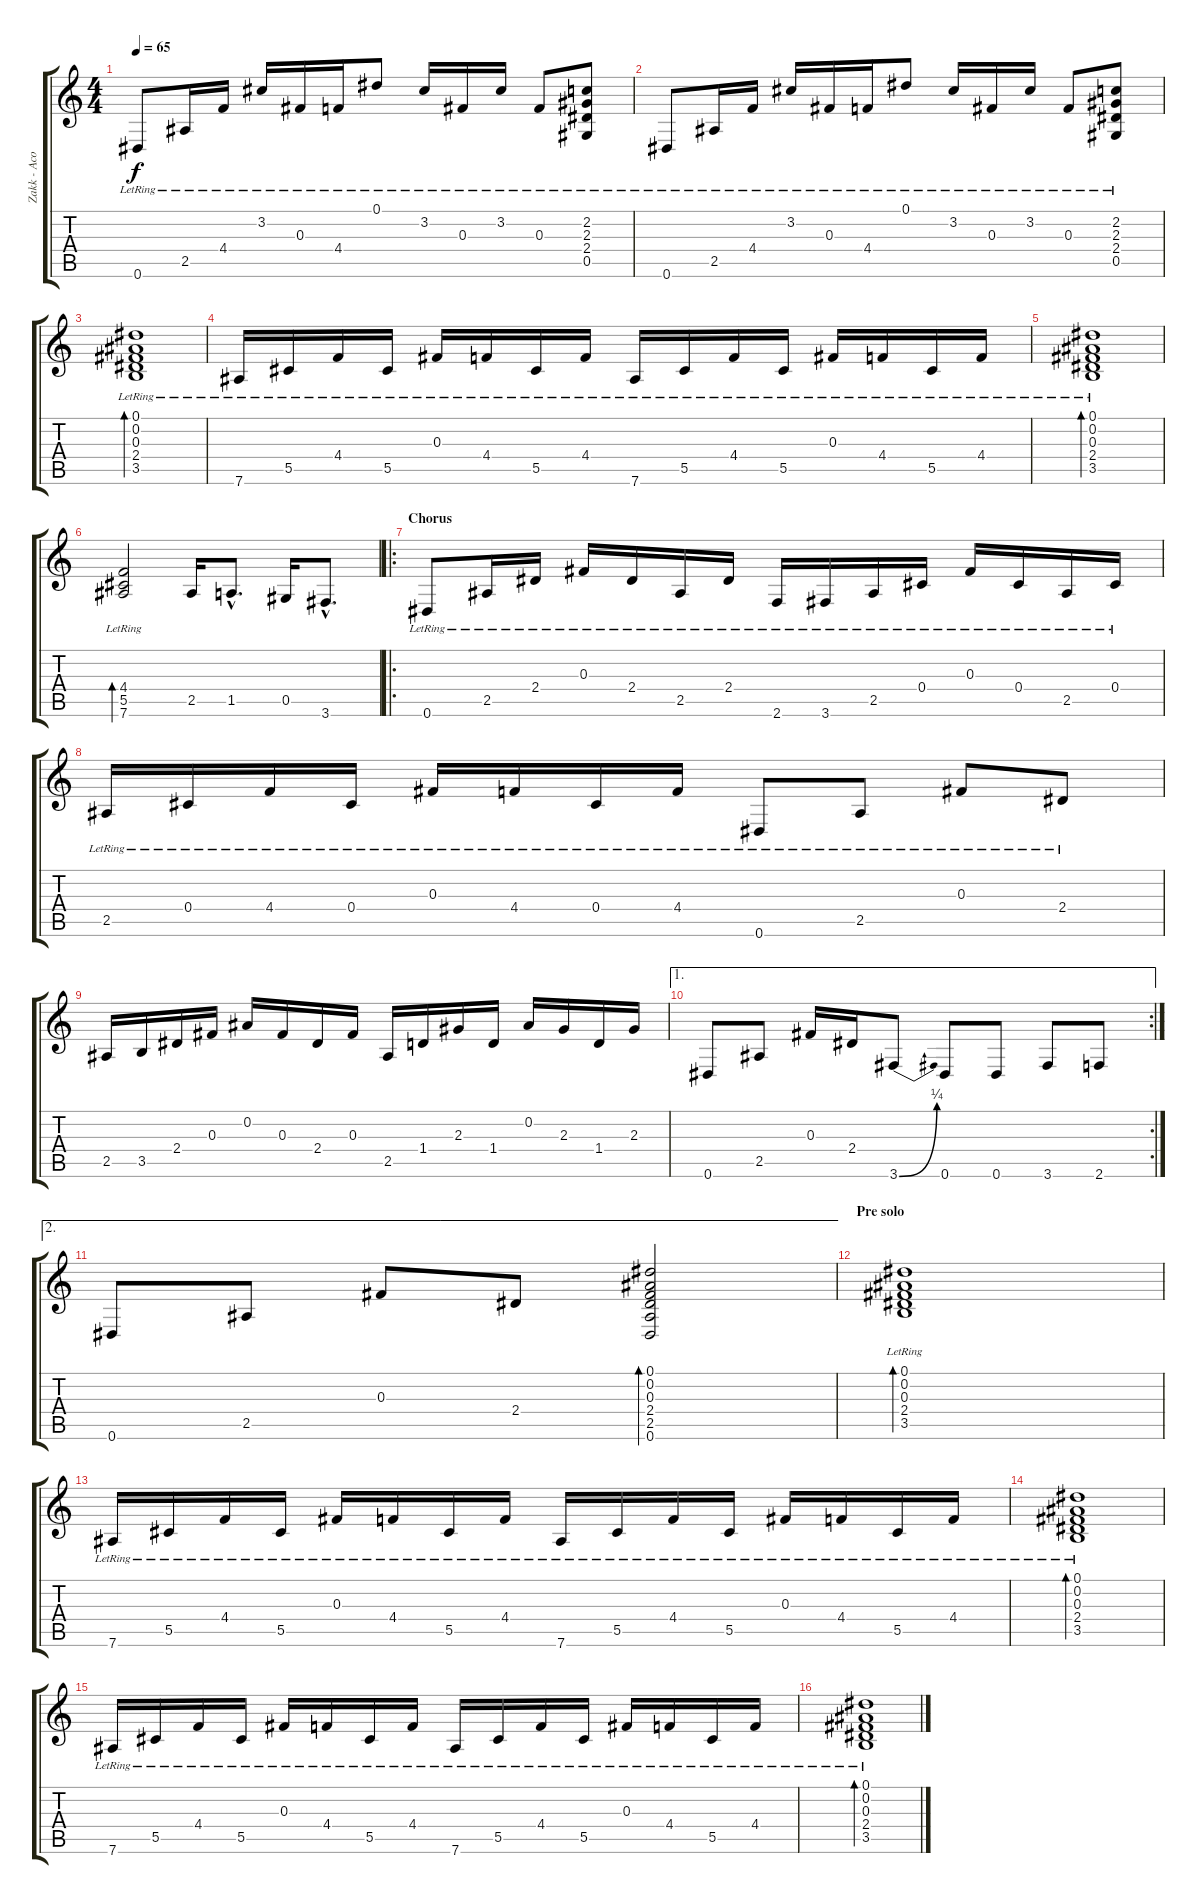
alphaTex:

\track ("Zakk - Acoustic" "Zakk - Aco") {instrument electricguitarclean}
\staff {score tabs}
\tuning (Eb4 Bb3 Gb3 Db3 Ab2 Eb2) {hide}
\ts (4 4)
\tempo 65
\clef g2
\ks c
0.6{lr}.8{dy f} 2.5{lr}.16 4.4{lr}.16 3.2{lr}.16 0.3{lr}.16 4.4{lr}.16 0.1{lr}.8 3.2{lr}.16 0.3{lr}.16 3.2{lr}.16 0.3{lr}.8 (2.2 2.3 2.4{lr} 0.5).8 |
0.6{lr}.8 2.5{lr}.16 4.4{lr}.16 3.2{lr}.16 0.3{lr}.16 4.4{lr}.16 0.1{lr}.8 3.2{lr}.16 0.3{lr}.16 3.2{lr}.16 0.3{lr}.8 (2.2 2.3 2.4{lr} 0.5).8 |
(0.1{lr} 0.2{lr} 0.3{lr} 2.4{lr} 3.5{lr}).1{bd 60} |
7.6{lr}.16 5.5{lr}.16 4.4{lr}.16 5.5{lr}.16 0.3{lr}.16 4.4{lr}.16 5.5{lr}.16 4.4{lr}.16 7.6{lr}.16 5.5{lr}.16 4.4{lr}.16 5.5{lr}.16 0.3{lr}.16 4.4{lr}.16 5.5{lr}.16 4.4{lr}.16 |
(0.1{lr} 0.2{lr} 0.3{lr} 2.4{lr} 3.5{lr}).1{bd 60} |
(4.4{lr} 5.5{lr} 7.6{lr}).2{bd 60} 2.5.16 1.5{hac}.8{d} 0.5.16 3.6{hac}.8{d} |
\ro
\section ("" "Chorus")
0.6{lr}.8 2.5{lr}.16 2.4{lr}.16 0.3{lr}.16 2.4{lr}.16 2.5{lr}.16 2.4{lr}.16 2.6{lr}.16 3.6{lr}.16 2.5{lr}.16 0.4{lr}.16 0.3{lr}.16 0.4{lr}.16 2.5{lr}.16 0.4{lr}.16 |
2.5{lr}.16 0.4{lr}.16 4.4{lr}.16 0.4{lr}.16 0.3{lr}.16 4.4{lr}.16 0.4{lr}.16 4.4{lr}.16 0.6{lr}.8 2.5{lr}.8 0.3{lr}.8 2.4{lr}.8 |
2.5.16 3.5.16 2.4.16 0.3.16 0.2.16 0.3.16 2.4.16 0.3.16 2.5.16 1.4.16 2.3.16 1.4.16 0.2.16 2.3.16 1.4.16 2.3.16 |
\ae 1
\rc 2
0.6.8 2.5.8 0.3.16 2.4.16 3.6{be (bend 0 0 60 1)}.8 0.6.8 0.6.8 3.6.8 2.6.8 |
\ae 2
0.6.8 2.5.8 0.3.8 2.4.8 (0.1 0.2 0.3 2.4 2.5 0.6).2{bd 60} |
\section ("" "Pre solo")
(0.1{lr} 0.2{lr} 0.3{lr} 2.4{lr} 3.5{lr}).1{bd 60} |
7.6{lr}.16 5.5{lr}.16 4.4{lr}.16 5.5{lr}.16 0.3{lr}.16 4.4{lr}.16 5.5{lr}.16 4.4{lr}.16 7.6{lr}.16 5.5{lr}.16 4.4{lr}.16 5.5{lr}.16 0.3{lr}.16 4.4{lr}.16 5.5{lr}.16 4.4{lr}.16 |
(0.1{lr} 0.2{lr} 0.3{lr} 2.4{lr} 3.5{lr}).1{bd 60} |
7.6{lr}.16 5.5{lr}.16 4.4{lr}.16 5.5{lr}.16 0.3{lr}.16 4.4{lr}.16 5.5{lr}.16 4.4{lr}.16 7.6{lr}.16 5.5{lr}.16 4.4{lr}.16 5.5{lr}.16 0.3{lr}.16 4.4{lr}.16 5.5{lr}.16 4.4{lr}.16 |
(0.1 0.2 0.3{lr} 2.4 3.5{lr}).1{bd 60}
